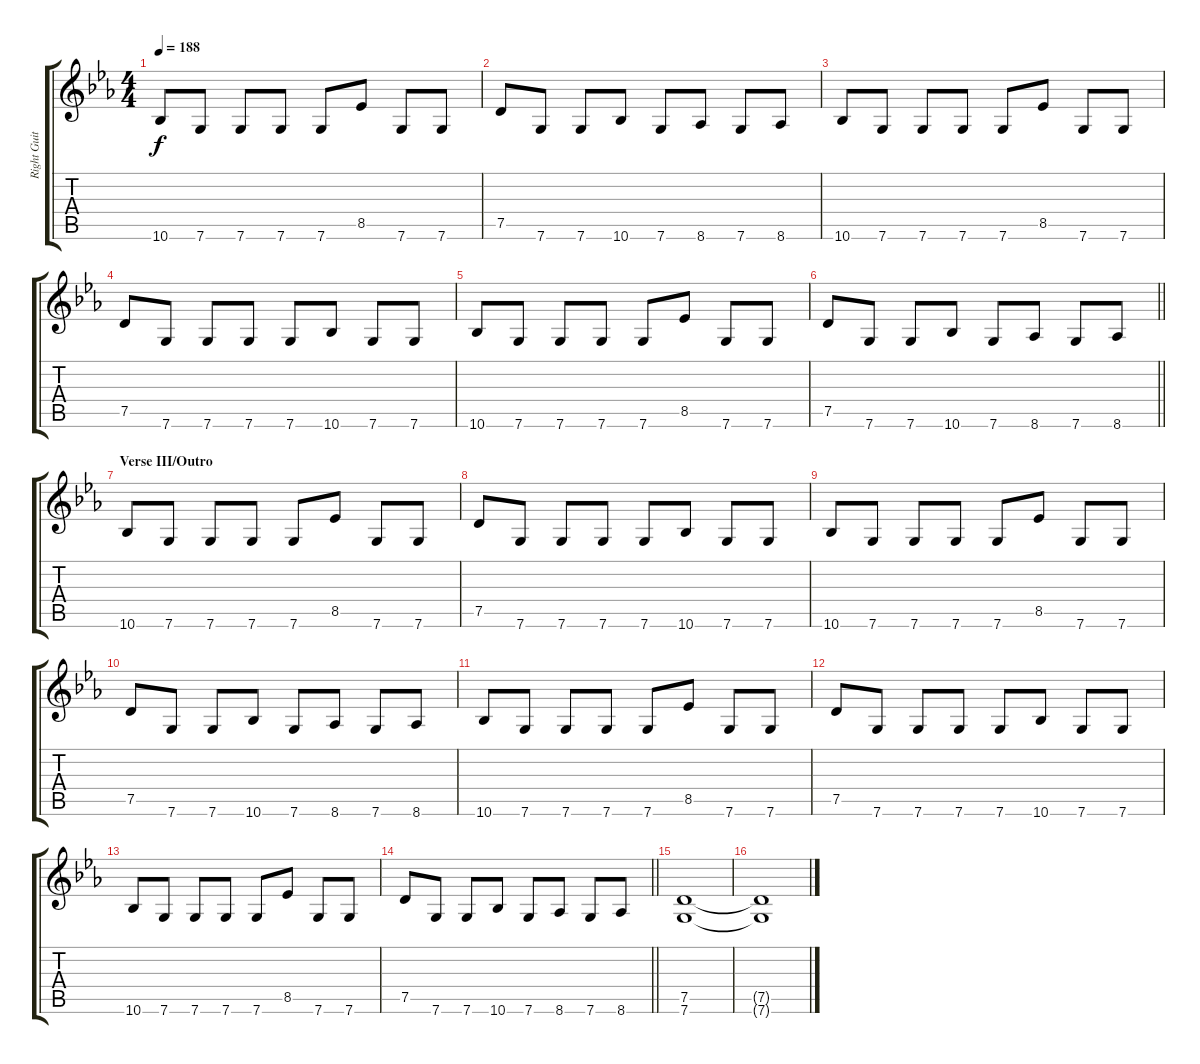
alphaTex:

\track ("Right Guitar" "Right Guit") {instrument distortionguitar}
\staff {score tabs}
\tuning (D4 A3 F3 C3 G2 C2) {hide}
\ts (4 4)
\tempo 188
\clef g2
\ks eb
10.6.8{dy f} 7.6.8 7.6.8 7.6.8 7.6.8 8.5.8 7.6.8 7.6.8 |
7.5.8 7.6.8 7.6.8 10.6.8 7.6.8 8.6.8 7.6.8 8.6.8 |
10.6.8 7.6.8 7.6.8 7.6.8 7.6.8 8.5.8 7.6.8 7.6.8 |
7.5.8 7.6.8 7.6.8 7.6.8 7.6.8 10.6.8 7.6.8 7.6.8 |
10.6.8 7.6.8 7.6.8 7.6.8 7.6.8 8.5.8 7.6.8 7.6.8 |
\barLineRight lightlight
7.5.8 7.6.8 7.6.8 10.6.8 7.6.8 8.6.8 7.6.8 8.6.8 |
\section ("" "Verse III/Outro")
10.6.8 7.6.8 7.6.8 7.6.8 7.6.8 8.5.8 7.6.8 7.6.8 |
7.5.8 7.6.8 7.6.8 7.6.8 7.6.8 10.6.8 7.6.8 7.6.8 |
10.6.8 7.6.8 7.6.8 7.6.8 7.6.8 8.5.8 7.6.8 7.6.8 |
7.5.8 7.6.8 7.6.8 10.6.8 7.6.8 8.6.8 7.6.8 8.6.8 |
10.6.8 7.6.8 7.6.8 7.6.8 7.6.8 8.5.8 7.6.8 7.6.8 |
7.5.8 7.6.8 7.6.8 7.6.8 7.6.8 10.6.8 7.6.8 7.6.8 |
10.6.8 7.6.8 7.6.8 7.6.8 7.6.8 8.5.8 7.6.8 7.6.8 |
\barLineRight lightlight
7.5.8 7.6.8 7.6.8 10.6.8 7.6.8 8.6.8 7.6.8 8.6.8 |
(7.5 7.6).1 |
(7.5{t} 7.6{t}).1{volume 7}
